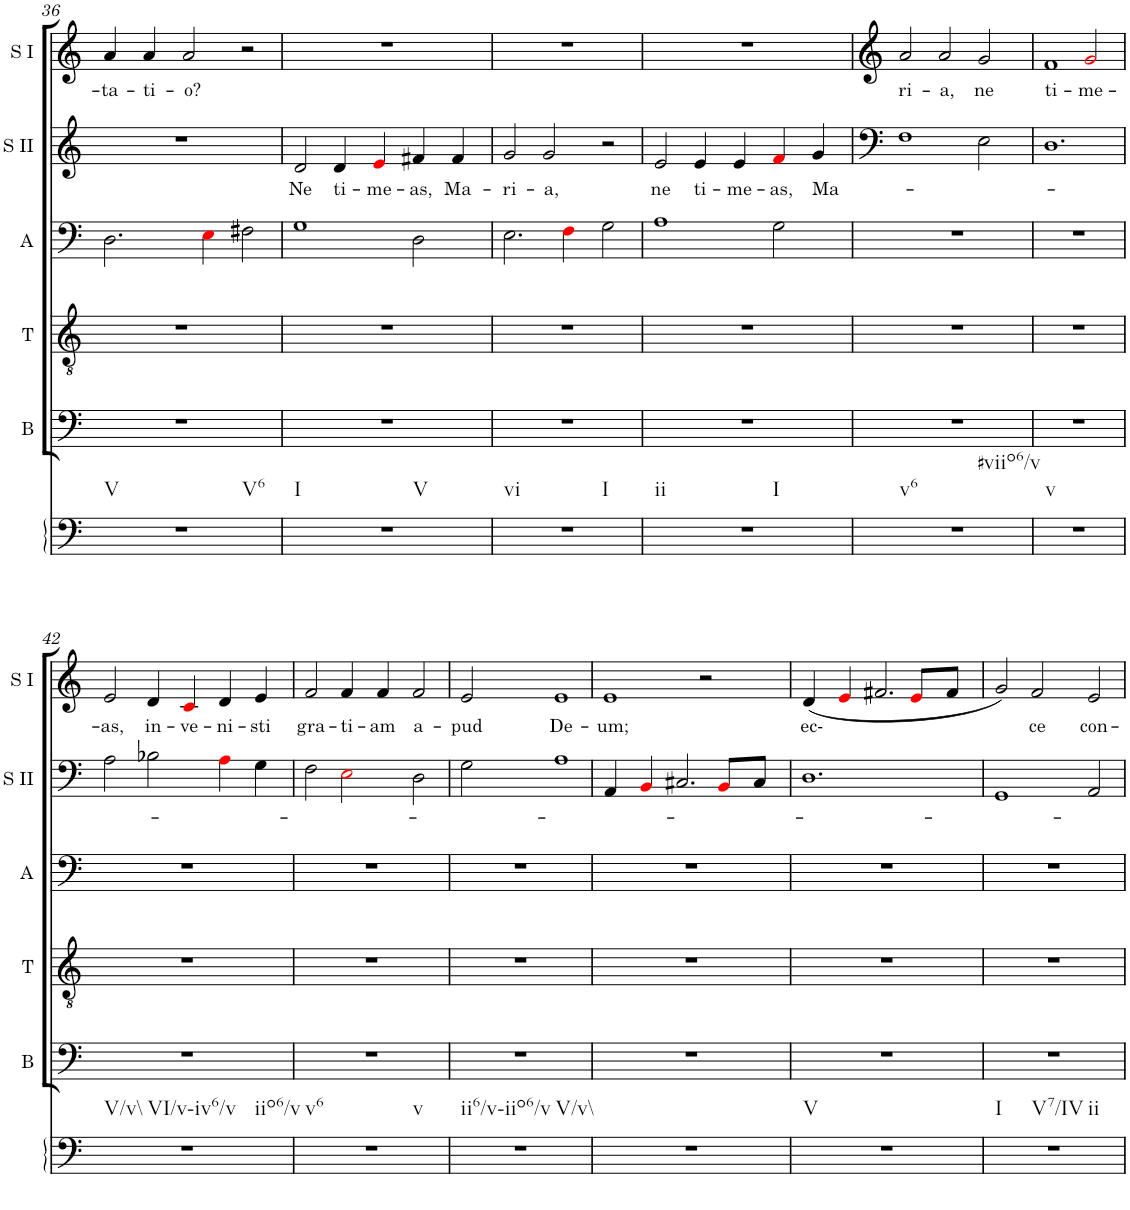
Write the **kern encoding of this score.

**kern	**kern	**kern	**kern	**kern	**text	**kern	**text
*part6	*part5	*part4	*part3	*part2	*part2	*part1	*part1
*staff6	*staff5	*staff4	*staff3	*staff2	*staff2	*staff1	*staff1
*I"Continuo	*I"Bass	*I"Tenor	*I"Alto	*I"Soprano II	*	*I"Soprano I	*
*	*I'B	*I'T	*I'A	*I'S II	*	*I'S I	*
!!LO:PB:g=z
*clefF4	*clefF4	*clefGv2	*clefG2	*clefG2	*	*clefG2	*
*k[]	*k[]	*k[]	*k[]	*k[]	*	*k[]	*
*M3/2	*M3/2	*M3/2	*M3/2	*M3/2	*	*M3/2	*
=36	=36	=36	=36	=36	=36	=36	=36
!LO:TX:b:t=V	!	!	!	!	!	!	!
!LO:TX:b:t=V6	!	!	!	!	!	!	!
!	!	!	!	!	!	!	!LO:LY:b
1.r	1.r	1.r	2.D\	1.r	.	4a/	ta-
!	!	!	!	!	!	!	!LO:LY:b
.	.	.	.	.	.	4a/	ti-
!	!	!	!	!	!	!	!LO:LY:b
.	.	.	.	.	.	2a/	o?
.	.	.	4Ei\	.	.	.	.
.	.	.	2F#X\	.	.	2r	.
=37	=37	=37	=37	=37	=37	=37	=37
!LO:TX:b:t=I	!	!	!	!	!	!	!
!LO:TX:b:t=V	!	!	!	!	!	!	!
!	!	!	!	!	!LO:LY:b	!	!
1.r	1.r	1.r	1G	2d/	Ne	1.r	.
!	!	!	!	!	!LO:LY:b	!	!
.	.	.	.	4d/	ti-	.	.
!	!	!	!	!	!LO:LY:b	!	!
.	.	.	.	4ei/	me-	.	.
!	!	!	!	!	!LO:LY:b	!	!
.	.	.	2D\	4f#X/	as,	.	.
!	!	!	!	!	!LO:LY:b	!	!
.	.	.	.	4f#/	Ma-	.	.
=38	=38	=38	=38	=38	=38	=38	=38
!LO:TX:b:t=vi	!	!	!	!	!	!	!
!LO:TX:b:t=I	!	!	!	!	!	!	!
!	!	!	!	!	!LO:LY:b	!	!
1.r	1.r	1.r	2.E\	2g/	ri-	1.r	.
!	!	!	!	!	!LO:LY:b	!	!
.	.	.	.	2g/	a,	.	.
.	.	.	4Fi\	.	.	.	.
.	.	.	2G\	2r	.	.	.
=39	=39	=39	=39	=39	=39	=39	=39
!LO:TX:b:t=ii	!	!	!	!	!	!	!
!LO:TX:b:t=I	!	!	!	!	!	!	!
!	!	!	!	!	!LO:LY:b	!	!
1.r	1.r	1.r	1A	2e/	ne	1.r	.
!	!	!	!	!	!LO:LY:b	!	!
.	.	.	.	4e/	ti-	.	.
!	!	!	!	!	!LO:LY:b	!	!
.	.	.	.	4e/	me-	.	.
!	!	!	!	!	!LO:LY:b	!	!
.	.	.	2G\	4fi/	as,	.	.
!	!	!	!	!	!LO:LY:b	!	!
.	.	.	.	4g/	Ma-	.	.
=40	=40	=40	=40	=40	=40	=40	=40
!LO:TX:b:t=v6	!	!	!	!	!	!	!
!LO:TX:b:t=#viio6/v	!	!	!	!	!	!	!
!	!	!	!	!	!	!	!LO:LY:b
1.r	1.r	1.r	1.r	1F	.	2a/	ri-
!	!	!	!	!	!	!	!LO:LY:b
.	.	.	.	.	.	2a/	a,
!	!	!	!	!	!	!	!LO:LY:b
.	.	.	.	2E\	.	2g/	ne
=41	=41	=41	=41	=41	=41	=41	=41
!LO:TX:b:t=v	!	!	!	!	!	!	!
!	!	!	!	!	!	!	!LO:LY:b
1.r	1.r	1.r	1.r	1.D	.	1f	ti-
!	!	!	!	!	!	!	!LO:LY:b
.	.	.	.	.	.	2gi/	me-
!!LO:LB:g=z
=42	=42	=42	=42	=42	=42	=42	=42
!LO:TX:b:t=V/v\\	!	!	!	!	!	!	!
!LO:TX:b:t=VI/v-iv6/v	!	!	!	!	!	!	!
!LO:TX:b:t=iio6/v	!	!	!	!	!	!	!
!	!	!	!	!	!	!	!LO:LY:b
1.r	1.r	1.r	1.r	2A\	.	2e/	as,
!	!	!	!	!	!	!	!LO:LY:b
.	.	.	.	2B-X\	.	4d/	in-
!	!	!	!	!	!	!	!LO:LY:b
.	.	.	.	.	.	4ci/	ve-
!	!	!	!	!	!	!	!LO:LY:b
.	.	.	.	4Ai\	.	4d/	ni-
!	!	!	!	!	!	!	!LO:LY:b
.	.	.	.	4G\	.	4e/	sti
=43	=43	=43	=43	=43	=43	=43	=43
!LO:TX:b:t=v6	!	!	!	!	!	!	!
!LO:TX:b:t=v	!	!	!	!	!	!	!
!	!	!	!	!	!	!	!LO:LY:b
1.r	1.r	1.r	1.r	2F\	.	2f/	gra-
!	!	!	!	!	!	!	!LO:LY:b
.	.	.	.	2Ei\	.	4f/	ti-
!	!	!	!	!	!	!	!LO:LY:b
.	.	.	.	.	.	4f/	am
!	!	!	!	!	!	!	!LO:LY:b
.	.	.	.	2D\	.	2f/	a-
=44	=44	=44	=44	=44	=44	=44	=44
!LO:TX:b:t=ii6/v-iio6/v	!	!	!	!	!	!	!
!LO:TX:b:t=V/v\\	!	!	!	!	!	!	!
!	!	!	!	!	!	!	!LO:LY:b
1.r	1.r	1.r	1.r	2G\	.	2e/	pud
!	!	!	!	!	!	!	!LO:LY:b
.	.	.	.	1A	.	1e	De-
=45	=45	=45	=45	=45	=45	=45	=45
!	!	!	!	!	!	!	!LO:LY:b
1.r	1.r	1.r	1.r	4AA/	.	1e	um;
.	.	.	.	4BBi/	.	.	.
.	.	.	.	2.C#X/	.	.	.
.	.	.	.	.	.	2r	.
.	.	.	.	8BBi/L	.	.	.
.	.	.	.	8C#/J	.	.	.
=46	=46	=46	=46	=46	=46	=46	=46
!LO:TX:b:t=V	!	!	!	!	!	!	!
!	!	!	!	!	!	!	!LO:LY:b
1.r	1.r	1.r	1.r	1.D	.	(4d/	ec-
.	.	.	.	.	.	4ei/	.
.	.	.	.	.	.	2.f#X/	.
.	.	.	.	.	.	8ei/L	.
.	.	.	.	.	.	8f#/J	.
=47	=47	=47	=47	=47	=47	=47	=47
!LO:TX:b:t=I	!	!	!	!	!	!	!
!LO:TX:b:t=V7/IV	!	!	!	!	!	!	!
!LO:TX:b:t=ii	!	!	!	!	!	!	!
1.r	1.r	1.r	1.r	1GG	.	2g/)	.
!	!	!	!	!	!	!	!LO:LY:b
.	.	.	.	.	.	2f/	ce
!	!	!	!	!	!	!	!LO:LY:b
.	.	.	.	2AA/	.	2e/	con-
=	=	=	=	=	=	=	=
*-	*-	*-	*-	*-	*-	*-	*-
